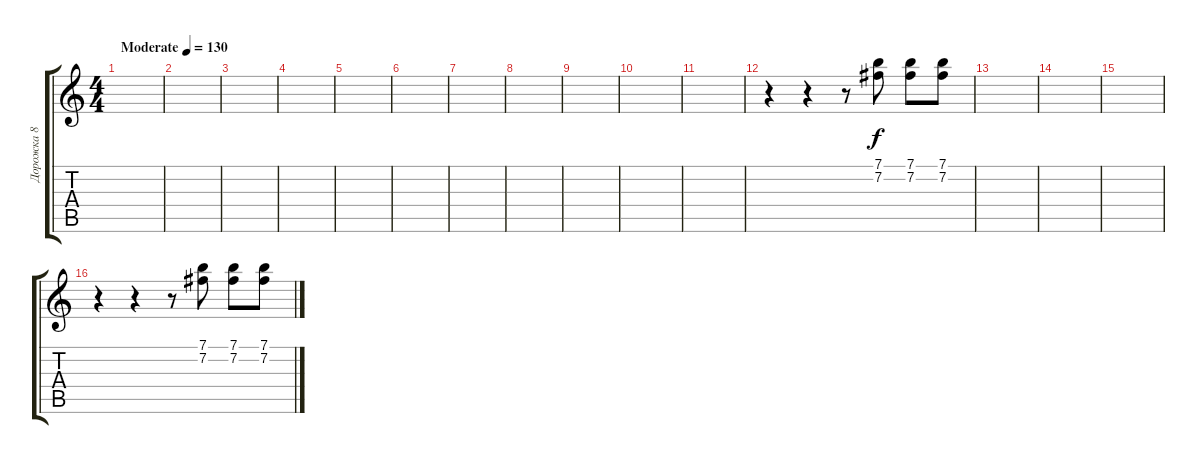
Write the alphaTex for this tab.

\track ("Дорожка 8" "Дорожка 8") {instrument distortionguitar}
\staff {score tabs}
\tuning (E4 B3 G3 D3 A2 E2) {hide}
\ts (4 4)
\tempo (130 "Moderate")
\clef g2
\ks c
|
|
|
|
|
|
|
|
|
|
|
r.4 r.4 r.8 (7.1 7.2).8 (7.1 7.2).8 (7.1 7.2).8 |
|
|
|
r.4 r.4 r.8 (7.1 7.2).8 (7.1 7.2).8 (7.1 7.2).8
